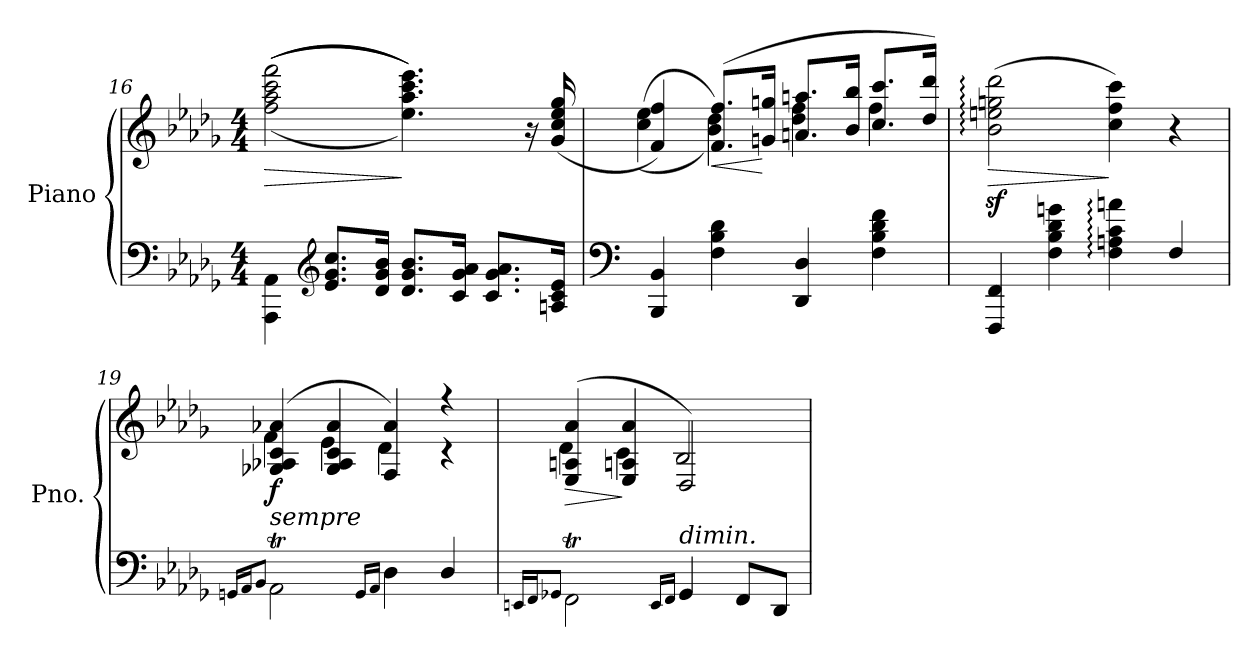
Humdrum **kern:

**kern	**kern	**dynam
*part1	*part1	*part1
*staff2	*staff1	*staff1/2
*I"Piano	*	*
*I'Pno.	*	*
*clefF4	*clefG2	*
*k[b-e-a-d-g-]	*k[b-e-a-d-g-]	*
*M4/4	*M4/4	*
=16	=16	=16
!	!	!LO:HP:b
4AAA-\ 4AA-\	(>(>(>(>2ff\ 2aa-\ 2ccc\ 2fff\	>
*clefG2	*	*
8.e-/<<< 8.g-/<<< 8.cc/<<<L	.	.
16d-/<< 16g-/<< 16b-/<<Jk	.	.
8.d-/< 8.g-/< 8.b-/<L	4.ee-\ 4.aa-\ 4.ccc\ 4.eee-\))))	]
16c/< 16g-/< 16a-/<Jk	.	.
8.c/< 8.g-/< 8.a-/<L	.	.
.	16r	.
16An/< 16c/< 16e-/<Jk	(>16g-/ 16cc/ 16ee-/ 16gg-/	.
=17	=17	=17
*clefF4	*	*
*	*^	*
4BBB-/ 4BB-/	4f/ 4ff/)	(<(<4cc\< 4ee-\<	.
!	!	!	!LO:HP:b
4F\ 4B-\ 4d-\	(>8.f/ 8.ff/L	4b-\ 4dd-\))	<
.	16gn/ 16ggn/Jk	.	[
4DD-/ 4D-/	8.an/ 8.aan/L	4dd-\ 4ff\	.
.	16b-/ 16bb-/Jk	.	.
4F\ 4B-\ 4d-\ 4f\	8.cc/ 8.ccc/L	4ff\	.
.	16dd-/ 16ddd-/Jk)	.	.
*	*v	*v	*
=18	=18	=18
!	!	!LO:HP:b
4FFF/ 4FF/	(>2b-\z<: 2een\z<: 2ggn\z<: 2ddd-\z<:	>
4F\ 4B-\ 4d-\ 4gn\	.	.
4F\: 4An\: 4c\: 4an\:	4cc\ 4ff\ 4ccc\)	]
4F</	4r	.
!!LO:PB:g=z
=19	=19	=19
16qGGn</LL	.	.
16qAA-/J	.	.
8qBB-/J	.	.
*	*clefF4	*
*	*^	*
!LO:TX:a:i:t=sempre	!	!	!
!	!	!	!LO:DY:b
2AA-T\	(>4G-X/ 4A-X/ 4c/ 4a-X/	4f\	f
.	4G-/ 4A-/ 4c/ 4a-/	4e-\	.
16qGG</LL	.	.	.
16qAA-/JJ	.	.	.
4D-<\	4F/ 4a-/)	4d-\	.
4D-</	4r	4r	.
=20	=20	=20	=20
16qEEn</LL	.	.	.
16qFF/J	.	.	.
8qGG-X/J	.	.	.
!	!	!	!LO:HP:b
2FFt\	(>4E-/ 4An/ 4a-/	4d-<\	>
.	4E-/ 4An/ 4a-/	4c\	]
16qEE/LL	.	.	.
16qFF/JJ	.	.	.
!LO:TX:a:i:t=dimin.	!	!	!
4GG-</	2D-/)	2B-/	.
8FF</L	.	.	.
8DD-/J	.	.	.
*	*v	*v	*
=	=	=
*-	*-	*-
